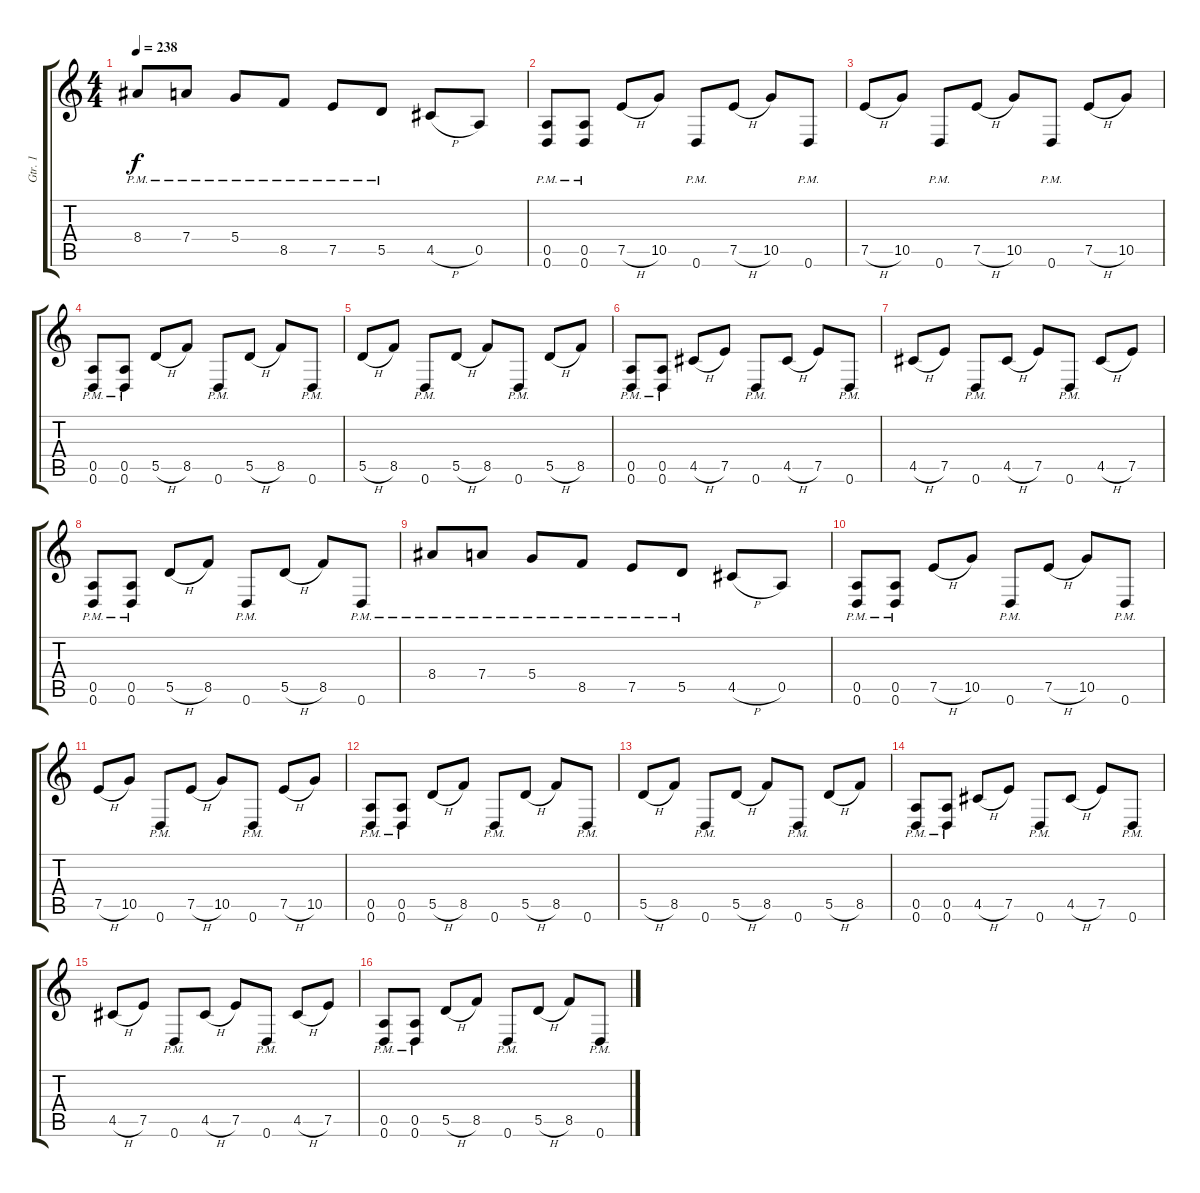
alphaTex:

\track ("Gtr. 1" "Gtr. 1") {instrument distortionguitar}
\staff {score tabs}
\tuning (E4 B3 G3 D3 A2 D2) {hide}
\ts (4 4)
\tempo 238
\clef g2
\ks c
8.4{pm}.8{dy f} 7.4{pm}.8 5.4{pm}.8 8.5{pm}.8 7.5{pm}.8 5.5{pm}.8 4.5{h}.8 0.5.8 |
(0.5{pm} 0.6{pm}).8 (0.5{pm} 0.6{pm}).8 7.5{h}.8 10.5.8 0.6{pm}.8 7.5{h}.8 10.5.8 0.6{pm}.8 |
7.5{h}.8 10.5.8 0.6{pm}.8 7.5{h}.8 10.5.8 0.6{pm}.8 7.5{h}.8 10.5.8 |
(0.5{pm} 0.6{pm}).8 (0.5{pm} 0.6{pm}).8 5.5{h}.8 8.5.8 0.6{pm}.8 5.5{h}.8 8.5.8 0.6{pm}.8 |
5.5{h}.8 8.5.8 0.6{pm}.8 5.5{h}.8 8.5.8 0.6{pm}.8 5.5{h}.8 8.5.8 |
(0.5{pm} 0.6{pm}).8{instrument distortionguitar} (0.5{pm} 0.6{pm}).8 4.5{h}.8 7.5.8 0.6{pm}.8 4.5{h}.8 7.5.8 0.6{pm}.8 |
4.5{h}.8 7.5.8 0.6{pm}.8 4.5{h}.8 7.5.8 0.6{pm}.8 4.5{h}.8 7.5.8 |
(0.5{pm} 0.6{pm}).8 (0.5{pm} 0.6{pm}).8 5.5{h}.8 8.5.8 0.6{pm}.8 5.5{h}.8 8.5.8 0.6{pm}.8 |
8.4{pm}.8 7.4{pm}.8 5.4{pm}.8 8.5{pm}.8 7.5{pm}.8 5.5{pm}.8 4.5{h}.8 0.5.8 |
(0.5{pm} 0.6{pm}).8 (0.5{pm} 0.6{pm}).8 7.5{h}.8 10.5.8 0.6{pm}.8 7.5{h}.8 10.5.8 0.6{pm}.8 |
7.5{h}.8 10.5.8 0.6{pm}.8 7.5{h}.8 10.5.8 0.6{pm}.8 7.5{h}.8 10.5.8 |
(0.5{pm} 0.6{pm}).8 (0.5{pm} 0.6{pm}).8 5.5{h}.8 8.5.8 0.6{pm}.8 5.5{h}.8 8.5.8 0.6{pm}.8 |
5.5{h}.8 8.5.8 0.6{pm}.8 5.5{h}.8 8.5.8 0.6{pm}.8 5.5{h}.8 8.5.8 |
(0.5{pm} 0.6{pm}).8{instrument distortionguitar} (0.5{pm} 0.6{pm}).8 4.5{h}.8 7.5.8 0.6{pm}.8 4.5{h}.8 7.5.8 0.6{pm}.8 |
4.5{h}.8 7.5.8 0.6{pm}.8 4.5{h}.8 7.5.8 0.6{pm}.8 4.5{h}.8 7.5.8 |
(0.5{pm} 0.6{pm}).8 (0.5{pm} 0.6{pm}).8 5.5{h}.8 8.5.8 0.6{pm}.8 5.5{h}.8 8.5.8 0.6{pm}.8
